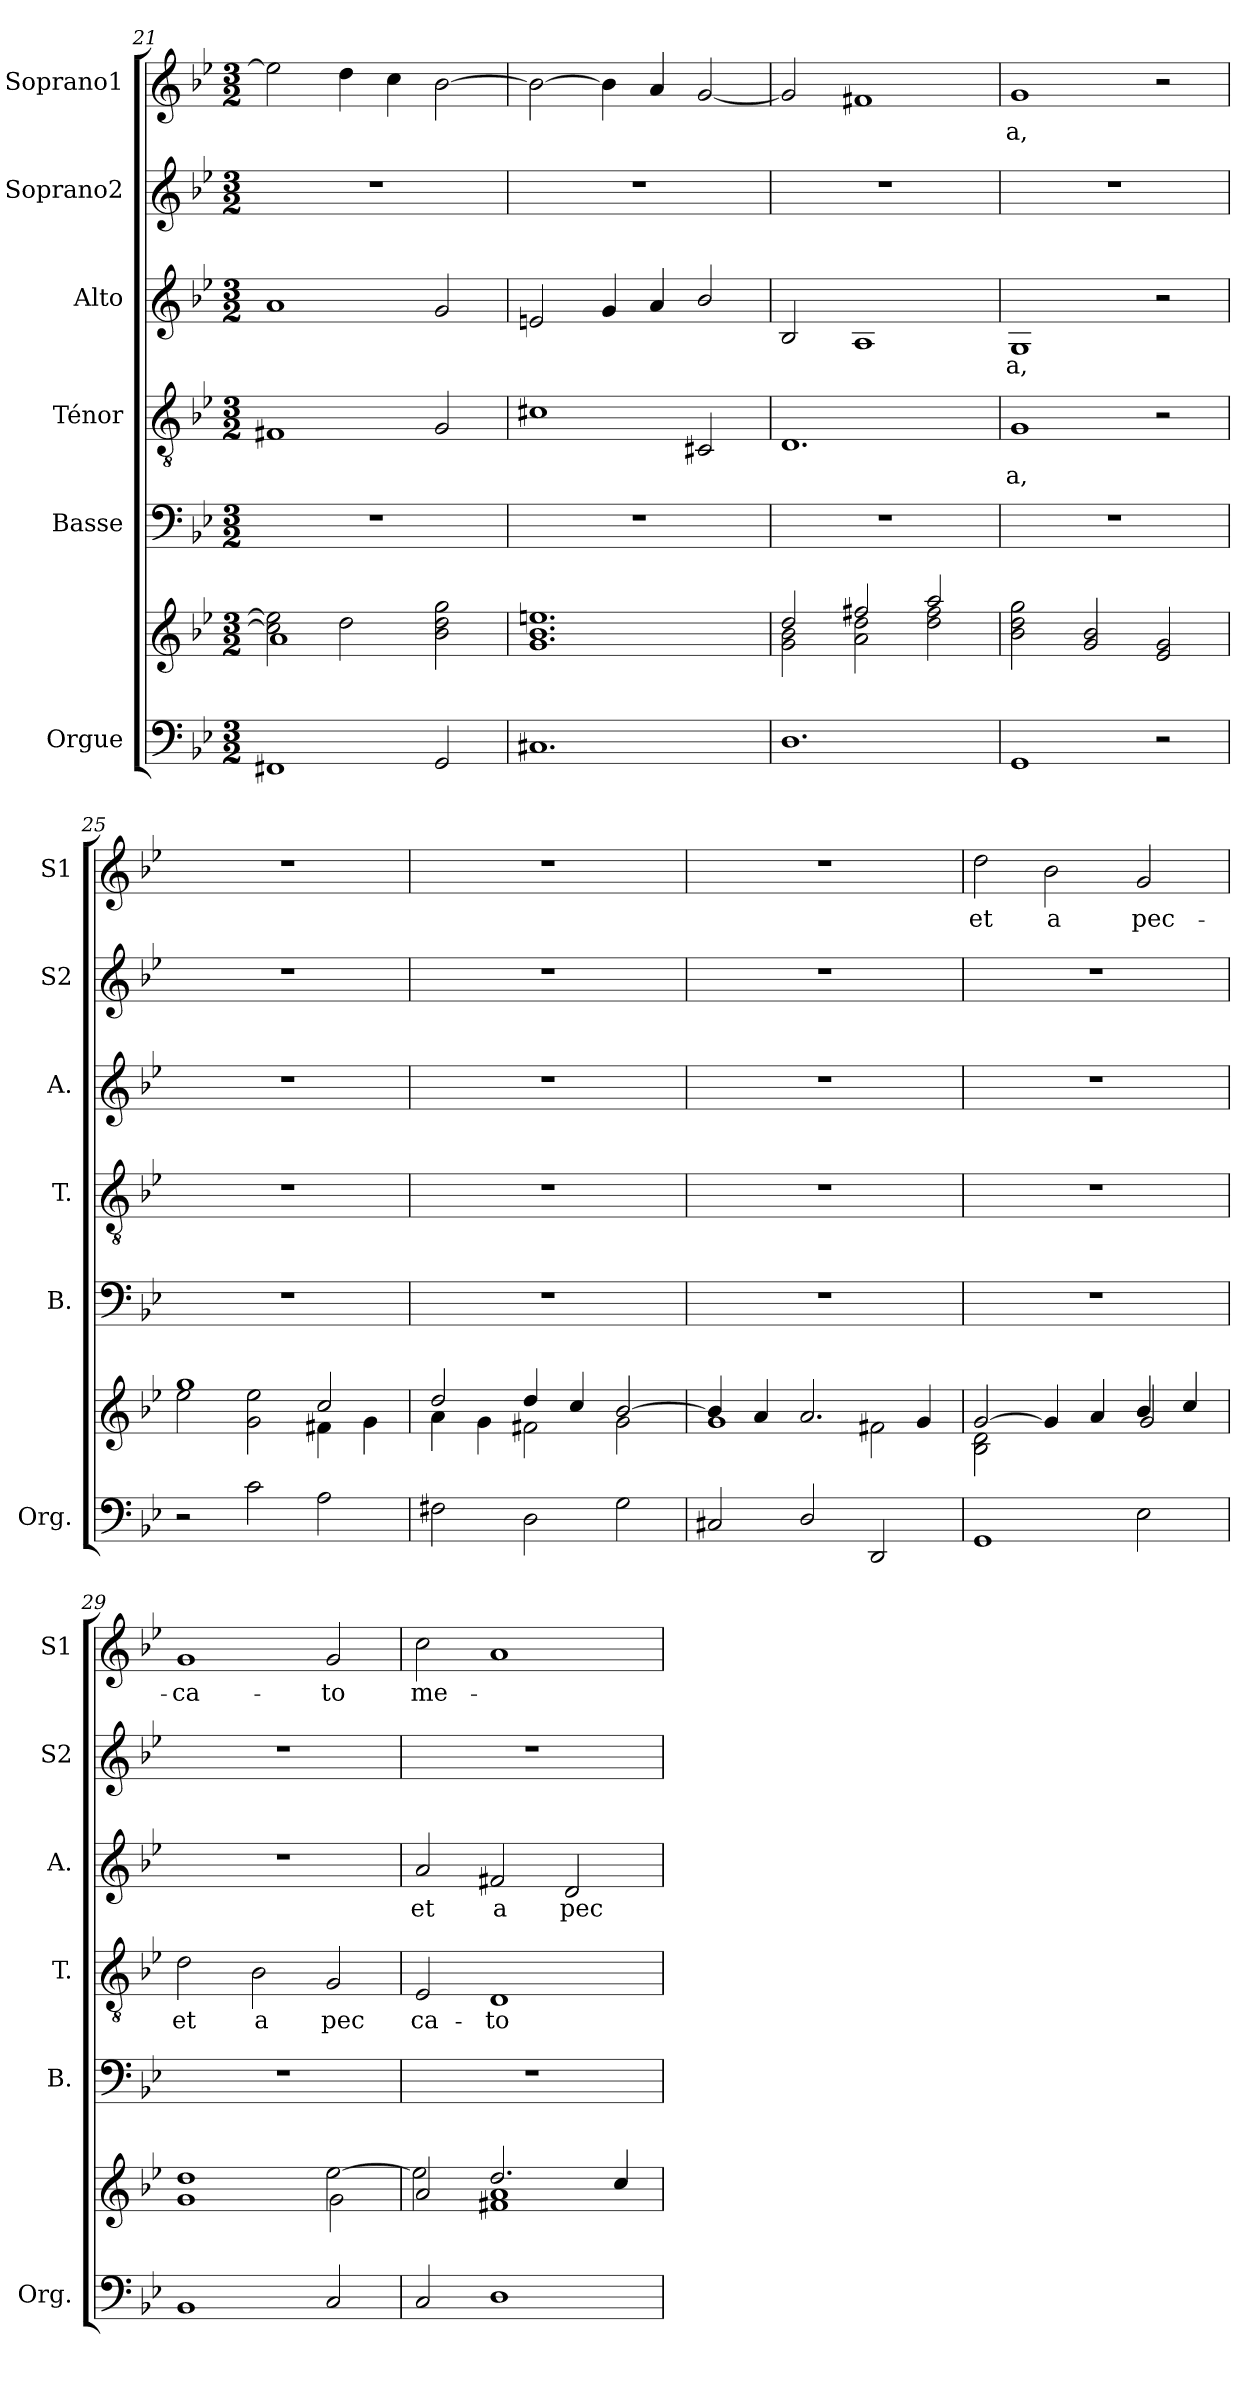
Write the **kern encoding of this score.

**kern	**kern	**kern	**kern	**text	**kern	**text	**kern	**kern	**text
*part6	*part6	*part5	*part4	*part4	*part3	*part3	*part2	*part1	*part1
*staff7	*staff6	*staff5	*staff4	*staff4	*staff3	*staff3	*staff2	*staff1	*staff1
*I"Orgue	*	*I"Basse	*I"Ténor	*	*I"Alto	*	*I"Soprano2	*I"Soprano1	*
*I'Org.	*	*I'B.	*I'T.	*	*I'A.	*	*I'S2	*I'S1	*
*clefF4	*clefG2	*clefF4	*clefGv2	*	*clefG2	*	*clefG2	*clefG2	*
*k[b-e-]	*k[b-e-]	*k[b-e-]	*k[b-e-]	*	*k[b-e-]	*	*k[b-e-]	*k[b-e-]	*
*M3/2	*M3/2	*M3/2	*M3/2	*	*M3/2	*	*M3/2	*M3/2	*
=21	=21	=21	=21	=21	=21	=21	=21	=21	=21
*	*^	*	*	*	*	*	*	*	*
1FF#X	2cc\] 2ee-\]	1a	1.r	1F#X	.	1a	.	1.r	2ee-\]	.
.	2dd\	.	.	.	.	.	.	.	4dd\	.
.	.	.	.	.	.	.	.	.	4cc\	.
2GG/	2b-\ 2dd\ 2gg\	2ryy	.	2G/	.	2g/	.	.	[2b-\	.
*	*v	*v	*	*	*	*	*	*	*	*
=22	=22	=22	=22	=22	=22	=22	=22	=22	=22
1.C#X	1.g 1.b- 1.een	1.r	1c#X	.	2en/	.	1.r	2b-\_	.
.	.	.	.	.	4g/	.	.	4b-\]	.
.	.	.	.	.	4a/	.	.	4a/	.
.	.	.	2C#X/	.	2b-/	.	.	[2g/	.
=23	=23	=23	=23	=23	=23	=23	=23	=23	=23
*	*^	*	*	*	*	*	*	*	*
1.D	2dd/	2g\ 2b-\	1.r	1.D	.	2B-/	.	1.r	2g/]	.
.	2ff#X/	2a\ 2dd\	.	.	.	1A	.	.	1f#X	.
.	2aa/	2dd\ 2ff#\	.	.	.	.	.	.	.	.
=24	=24	=24	=24	=24	=24	=24	=24	=24	=24	=24
!	!	!	!	!	!LO:LY:b	!	!LO:LY:b	!	!	!LO:LY:b
*	*v	*v	*	*	*	*	*	*	*	*
1GG	2b-\ 2dd\ 2gg\	1.r	1G	-a,	1G	-a,	1.r	1g	-a,
.	2g/ 2b-/	.	.	.	.	.	.	.	.
2r	2e-/ 2g/	.	2r	.	2r	.	.	2r	.
=25	=25	=25	=25	=25	=25	=25	=25	=25	=25
*	*^	*	*	*	*	*	*	*	*
2r	1gg	2ee-\	1.r	1.r	.	1.r	.	1.r	1.r	.
2c\	.	2g\ 2ee-\	.	.	.	.	.	.	.	.
2A\	2cc/	4f#X\	.	.	.	.	.	.	.	.
.	.	4g\	.	.	.	.	.	.	.	.
!!LO:LB:g=z
=26	=26	=26	=26	=26	=26	=26	=26	=26	=26	=26
2F#X\	2dd/	4a\	1.r	1.r	.	1.r	.	1.r	1.r	.
.	.	4g\	.	.	.	.	.	.	.	.
2D\	4dd/	2f#X\	.	.	.	.	.	.	.	.
.	4cc/	.	.	.	.	.	.	.	.	.
2G\	[2b-/	2g\	.	.	.	.	.	.	.	.
=27	=27	=27	=27	=27	=27	=27	=27	=27	=27	=27
2C#X/	4b-/]	1g	1.r	1.r	.	1.r	.	1.r	1.r	.
.	4a/	.	.	.	.	.	.	.	.	.
2D/	2.a/	.	.	.	.	.	.	.	.	.
2DD/	.	2f#X\	.	.	.	.	.	.	.	.
.	4g/	.	.	.	.	.	.	.	.	.
=28	=28	=28	=28	=28	=28	=28	=28	=28	=28	=28
!	!	!	!	!	!	!	!	!	!	!LO:LY:b
1GG	[2g/	2B-\ 2d\	1.r	1.r	.	1.r	.	1.r	2dd\	-et
!	!	!	!	!	!	!	!	!	!	!LO:LY:b
.	4g/]	2ryy	.	.	.	.	.	.	2b-\	a
.	4a/	.	.	.	.	.	.	.	.	.
!	!	!	!	!	!	!	!	!	!	!LO:LY:b
2E-\	4b-/	2g/	.	.	.	.	.	.	2g/	pec-
.	4cc/	.	.	.	.	.	.	.	.	.
=29	=29	=29	=29	=29	=29	=29	=29	=29	=29	=29
!	!	!	!	!	!LO:LY:b	!	!	!	!	!LO:LY:b
1BB-	1g	1dd	1.r	2d\	et	1.r	.	1.r	1g	-ca-
!	!	!	!	!	!LO:LY:b	!	!	!	!	!
.	.	.	.	2B-\	a	.	.	.	.	.
!	!	!	!	!	!LO:LY:b	!	!	!	!	!LO:LY:b
2C/	[2ee-\	2g\	.	2G/	pec	.	.	.	2g/	-to
=30	=30	=30	=30	=30	=30	=30	=30	=30	=30	=30
*	*	*^	*	*	*	*	*	*	*	*
!	!	!	!	!	!	!LO:LY:b	!	!LO:LY:b	!	!	!LO:LY:b
2C/	2a/	2ee-\]	2ryy	1.r	2E-/	ca-	2a/	-et	1.r	2cc\	me-
!	!	!	!	!	!	!LO:LY:b	!	!LO:LY:b	!	!	!
1D	2.dd/	1f#X	1a	.	1D	-to	2f#X/	a	.	1a	.
!	!	!	!	!	!	!	!	!LO:LY:b	!	!	!
.	.	.	.	.	.	.	2d/	pec	.	.	.
.	4cc/	.	.	.	.	.	.	.	.	.	.
*	*v	*v	*v	*	*	*	*	*	*	*	*
=	=	=	=	=	=	=	=	=	=
*-	*-	*-	*-	*-	*-	*-	*-	*-	*-
